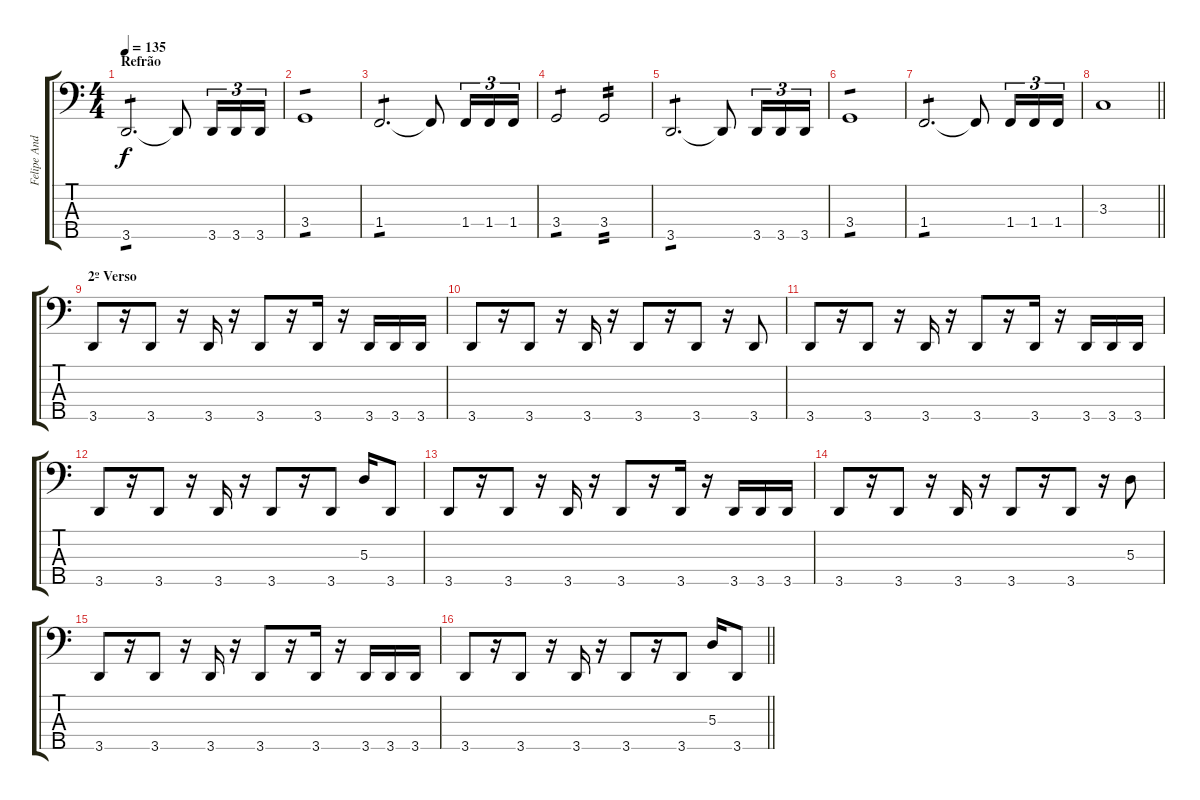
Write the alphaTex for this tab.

\track ("Felipe Andreoli" "Felipe And") {instrument electricbassfinger}
\staff {score tabs}
\tuning (G2 D2 A1 E1 B0) {hide}
\ts (4 4)
\section ("" "Refrão")
\tempo 135
\clef f4
\ks c
3.5.2{d tp 1 dy f} 3.5{t}.8 3.5.16{tu (3 2)} 3.5.16{tu (3 2)} 3.5.16{tu (3 2)} |
3.4.1{tp 1} |
1.4.2{d tp 1} 1.4{t}.8 1.4.16{tu (3 2)} 1.4.16{tu (3 2)} 1.4.16{tu (3 2)} |
3.4.2{tp 1} 3.4.2{tp 2} |
3.5.2{d tp 1} 3.5{t}.8 3.5.16{tu (3 2)} 3.5.16{tu (3 2)} 3.5.16{tu (3 2)} |
3.4.1{tp 1} |
1.4.2{d tp 1} 1.4{t}.8 1.4.16{tu (3 2)} 1.4.16{tu (3 2)} 1.4.16{tu (3 2)} |
\barLineRight lightlight
3.3.1 |
\section ("" "2º Verso")
3.5.8 r.16 3.5.8 r.16 3.5.16 r.16 3.5.8 r.16 3.5.16 r.16 3.5.16 3.5.16 3.5.16 |
3.5.8 r.16 3.5.8 r.16 3.5.16 r.16 3.5.8 r.16 3.5.8 r.16 3.5.8 |
3.5.8 r.16 3.5.8 r.16 3.5.16 r.16 3.5.8 r.16 3.5.16 r.16 3.5.16 3.5.16 3.5.16 |
3.5.8 r.16 3.5.8 r.16 3.5.16 r.16 3.5.8 r.16 3.5.8 5.3.16 3.5.8 |
3.5.8 r.16 3.5.8 r.16 3.5.16 r.16 3.5.8 r.16 3.5.16 r.16 3.5.16 3.5.16 3.5.16 |
3.5.8 r.16 3.5.8 r.16 3.5.16 r.16 3.5.8 r.16 3.5.8 r.16 5.3.8 |
3.5.8 r.16 3.5.8 r.16 3.5.16 r.16 3.5.8 r.16 3.5.16 r.16 3.5.16 3.5.16 3.5.16 |
\barLineRight lightlight
3.5.8 r.16 3.5.8 r.16 3.5.16 r.16 3.5.8 r.16 3.5.8 5.3.16 3.5.8
